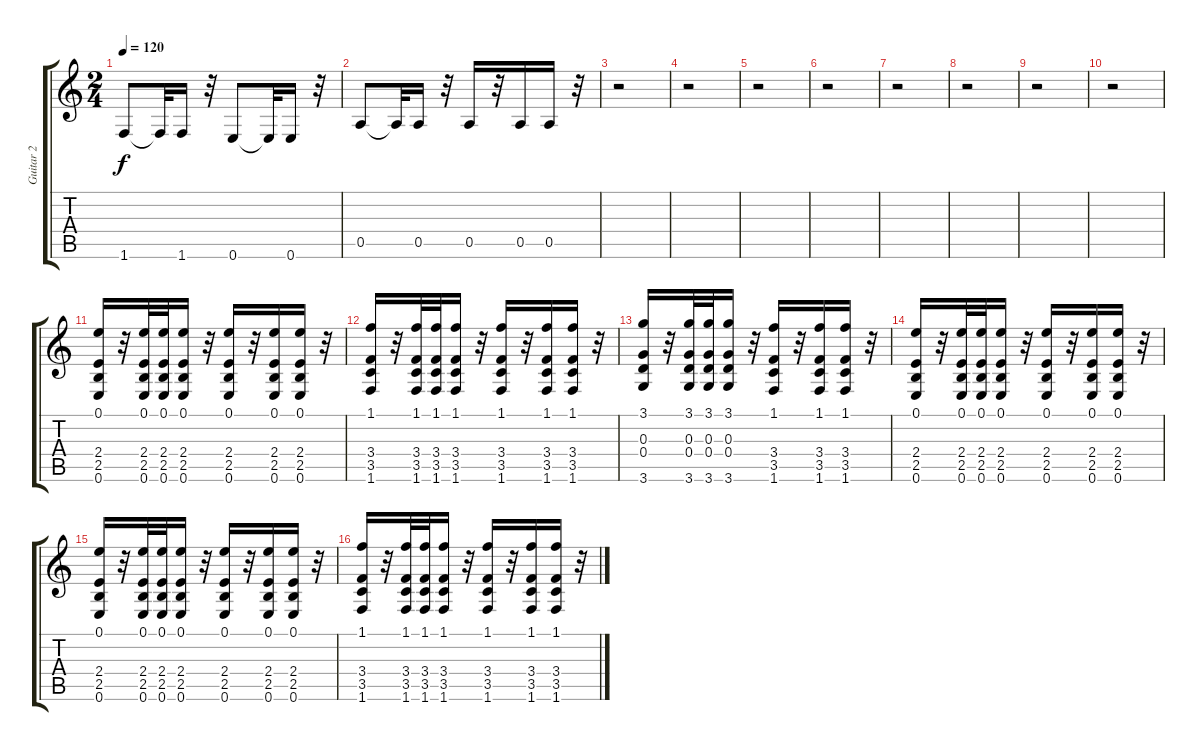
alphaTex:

\track ("Guitar 2" "Guitar 2") {instrument acousticguitarnylon}
\staff {score tabs}
\tuning (E4 B3 G3 D3 A2 E2) {hide}
\ts (2 4)
\tempo 120
\clef g2
\ks c
1.6.8{dy f} 1.6{t}.32 1.6.16 r.32 0.6.8 0.6{t}.32 0.6.16 r.32 |
0.5.8 0.5{t}.32 0.5.16 r.32 0.5.16 r.32 0.5.16 0.5.16 r.32 |
r.2 |
r.2 |
r.2 |
r.2 |
r.2 |
r.2 |
r.2 |
r.2 |
(0.1 2.4 2.5 0.6).16{instrument acousticguitarnylon} r.32 (0.1 2.4 2.5 0.6).32 (0.1 2.4 2.5 0.6).32 (0.1 2.4 2.5 0.6).16 r.32 (0.1 2.4 2.5 0.6).16 r.32 (0.1 2.4 2.5 0.6).16 (0.1 2.4 2.5 0.6).16 r.32 |
(1.1 3.4 3.5 1.6).16 r.32 (1.1 3.4 3.5 1.6).32 (1.1 3.4 3.5 1.6).32 (1.1 3.4 3.5 1.6).16 r.32 (1.1 3.4 3.5 1.6).16 r.32 (1.1 3.4 3.5 1.6).16 (1.1 3.4 3.5 1.6).16 r.32 |
(3.1 0.3 0.4 3.6).16 r.32 (3.1 0.3 0.4 3.6).32 (3.1 0.3 0.4 3.6).32 (3.1 0.3 0.4 3.6).16 r.32 (1.1 3.4 3.5 1.6).16 r.32 (1.1 3.4 3.5 1.6).16 (1.1 3.4 3.5 1.6).16 r.32 |
(0.1 2.4 2.5 0.6).16 r.32 (0.1 2.4 2.5 0.6).32 (0.1 2.4 2.5 0.6).32 (0.1 2.4 2.5 0.6).16 r.32 (0.1 2.4 2.5 0.6).16 r.32 (0.1 2.4 2.5 0.6).16 (0.1 2.4 2.5 0.6).16 r.32 |
(0.1 2.4 2.5 0.6).16 r.32 (0.1 2.4 2.5 0.6).32 (0.1 2.4 2.5 0.6).32 (0.1 2.4 2.5 0.6).16 r.32 (0.1 2.4 2.5 0.6).16 r.32 (0.1 2.4 2.5 0.6).16 (0.1 2.4 2.5 0.6).16 r.32 |
(1.1 3.4 3.5 1.6).16 r.32 (1.1 3.4 3.5 1.6).32 (1.1 3.4 3.5 1.6).32 (1.1 3.4 3.5 1.6).16 r.32 (1.1 3.4 3.5 1.6).16 r.32 (1.1 3.4 3.5 1.6).16 (1.1 3.4 3.5 1.6).16 r.32
